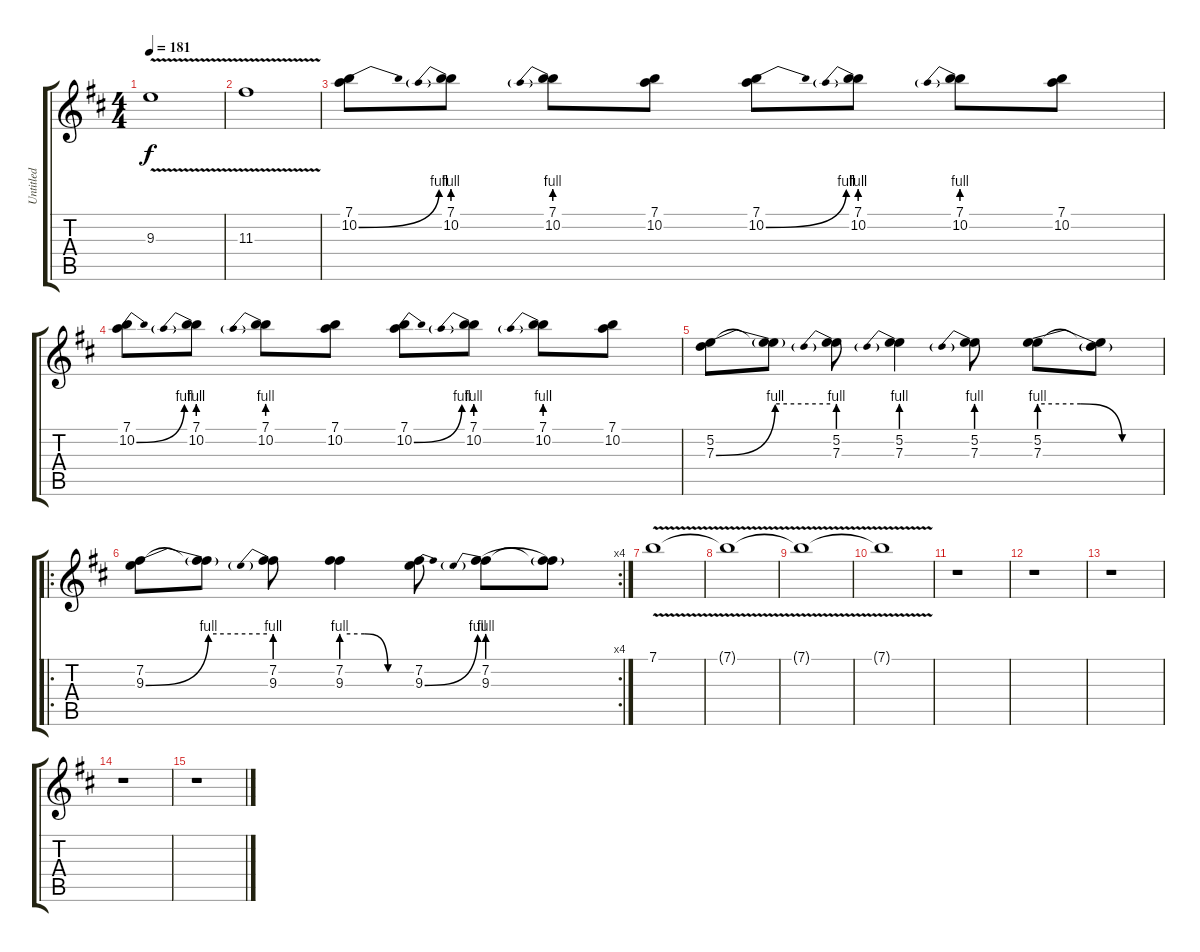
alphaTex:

\track ("Untitled" "Untitled") {instrument overdrivenguitar}
\staff {score tabs}
\tuning (E4 B3 G3 D3 A2 E2) {hide}
\ts (4 4)
\tempo 181
\clef g2
\ks d
9.3{v}.1{dy f} |
11.3{v}.1 |
(7.1 10.2{be (bend 0 0 60 4)}).8 (7.1 10.2{be (prebend 0 4 60 4)}).8 (7.1 10.2{be (prebend 0 4 60 4)}).8 (7.1 10.2).8 (7.1 10.2{be (bend 0 0 60 4)}).8 (7.1 10.2{be (prebend 0 4 60 4)}).8 (7.1 10.2{be (prebend 0 4 60 4)}).8 (7.1 10.2).8 |
(7.1 10.2{be (bend 0 0 60 4)}).8 (7.1 10.2{be (prebend 0 4 60 4)}).8 (7.1 10.2{be (prebend 0 4 60 4)}).8 (7.1 10.2).8 (7.1 10.2{be (bend 0 0 60 4)}).8 (7.1 10.2{be (prebend 0 4 60 4)}).8 (7.1 10.2{be (prebend 0 4 60 4)}).8 (7.1 10.2).8 |
(5.2 7.3{be (bend 0 0 60 4)}).8 (5.2{t} 7.3{be (hold 0 4 60 4) t}).8 (5.2 7.3{be (prebend 0 4 60 4)}).8 (5.2 7.3{be (prebend 0 4 60 4)}).4 (5.2 7.3{be (prebend 0 4 60 4)}).8 (5.2 7.3{be (custom 0 4 20 4 40 0 60 0)}).8 (5.2{t} 7.3{t}).8 |
\ro
\rc 4
(7.2 9.3{be (bend 0 0 60 4)}).8 (7.2{t} 9.3{be (hold 0 4 60 4) t}).8 (7.2 9.3{be (prebend 0 4 60 4)}).8 (7.2 9.3{be (custom 0 4 20 4 40 0 60 0)}).4 (7.2 9.3{be (bend 0 0 60 4)}).8 (7.2 9.3{be (prebend 0 4 60 4)}).8 (7.2{t} 9.3{t}).8 |
7.1{v}.1 |
7.1{v t}.1 |
7.1{v t}.1 |
7.1{v t}.1 |
r.1 |
r.1 |
r.1 |
r.1 |
r.1
